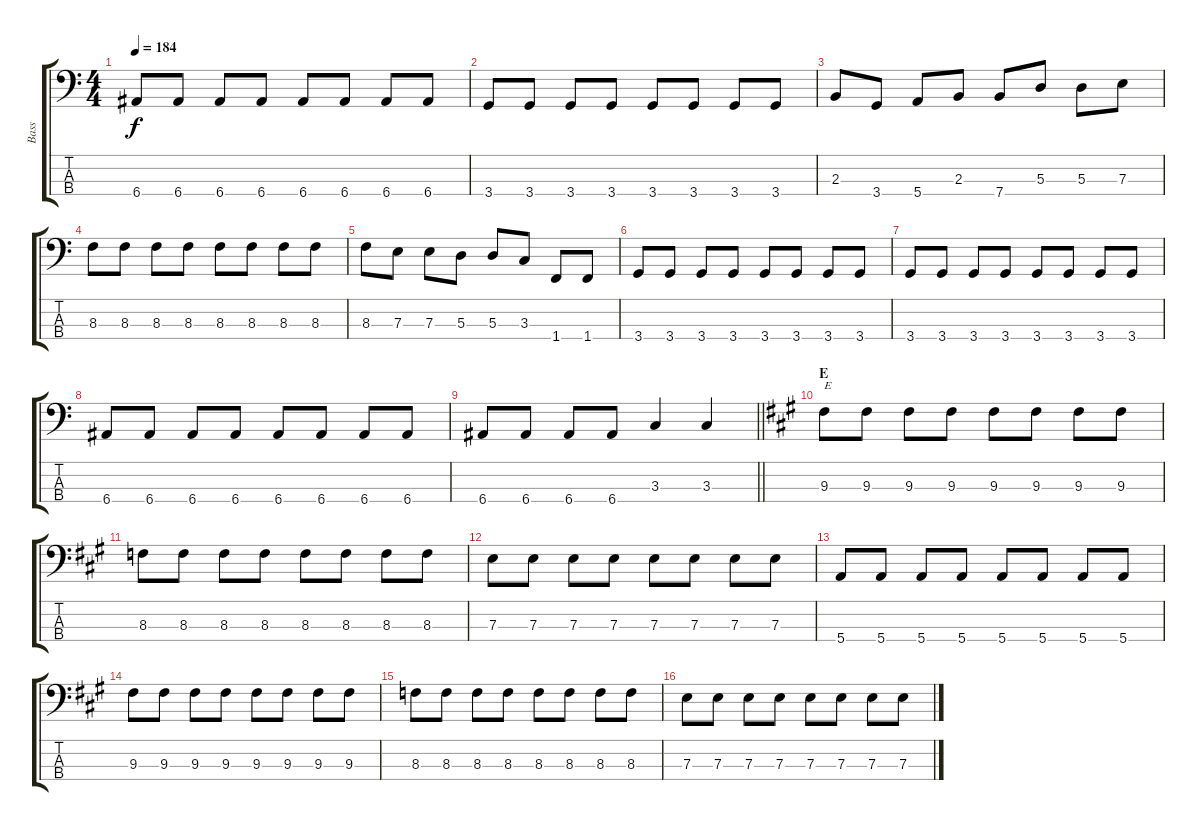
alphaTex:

\track ("Bass" "Bass") {instrument electricbasspick}
\staff {score tabs}
\tuning (G2 D2 A1 E1) {hide}
\ts (4 4)
\tempo 184
\clef f4
\ks c
6.4.8{dy f} 6.4.8 6.4.8 6.4.8 6.4.8 6.4.8 6.4.8 6.4.8 |
3.4.8 3.4.8 3.4.8 3.4.8 3.4.8 3.4.8 3.4.8 3.4.8 |
2.3.8 3.4.8 5.4.8 2.3.8 7.4.8 5.3.8 5.3.8 7.3.8 |
8.3.8 8.3.8 8.3.8 8.3.8 8.3.8 8.3.8 8.3.8 8.3.8 |
8.3.8 7.3.8 7.3.8 5.3.8 5.3.8 3.3.8 1.4.8 1.4.8 |
3.4.8 3.4.8 3.4.8 3.4.8 3.4.8 3.4.8 3.4.8 3.4.8 |
3.4.8 3.4.8 3.4.8 3.4.8 3.4.8 3.4.8 3.4.8 3.4.8 |
6.4.8 6.4.8 6.4.8 6.4.8 6.4.8 6.4.8 6.4.8 6.4.8 |
\barLineRight lightlight
6.4.8 6.4.8 6.4.8 6.4.8 3.3.4 3.3.4 |
\section ("" "E")
\ks a
9.3.8{txt "E"} 9.3.8 9.3.8 9.3.8 9.3.8 9.3.8 9.3.8 9.3.8 |
8.3.8 8.3.8 8.3.8 8.3.8 8.3.8 8.3.8 8.3.8 8.3.8 |
7.3.8 7.3.8 7.3.8 7.3.8 7.3.8 7.3.8 7.3.8 7.3.8 |
5.4.8 5.4.8 5.4.8 5.4.8 5.4.8 5.4.8 5.4.8 5.4.8 |
9.3.8 9.3.8 9.3.8 9.3.8 9.3.8 9.3.8 9.3.8 9.3.8 |
8.3.8 8.3.8 8.3.8 8.3.8 8.3.8 8.3.8 8.3.8 8.3.8 |
7.3.8 7.3.8 7.3.8 7.3.8 7.3.8 7.3.8 7.3.8 7.3.8
